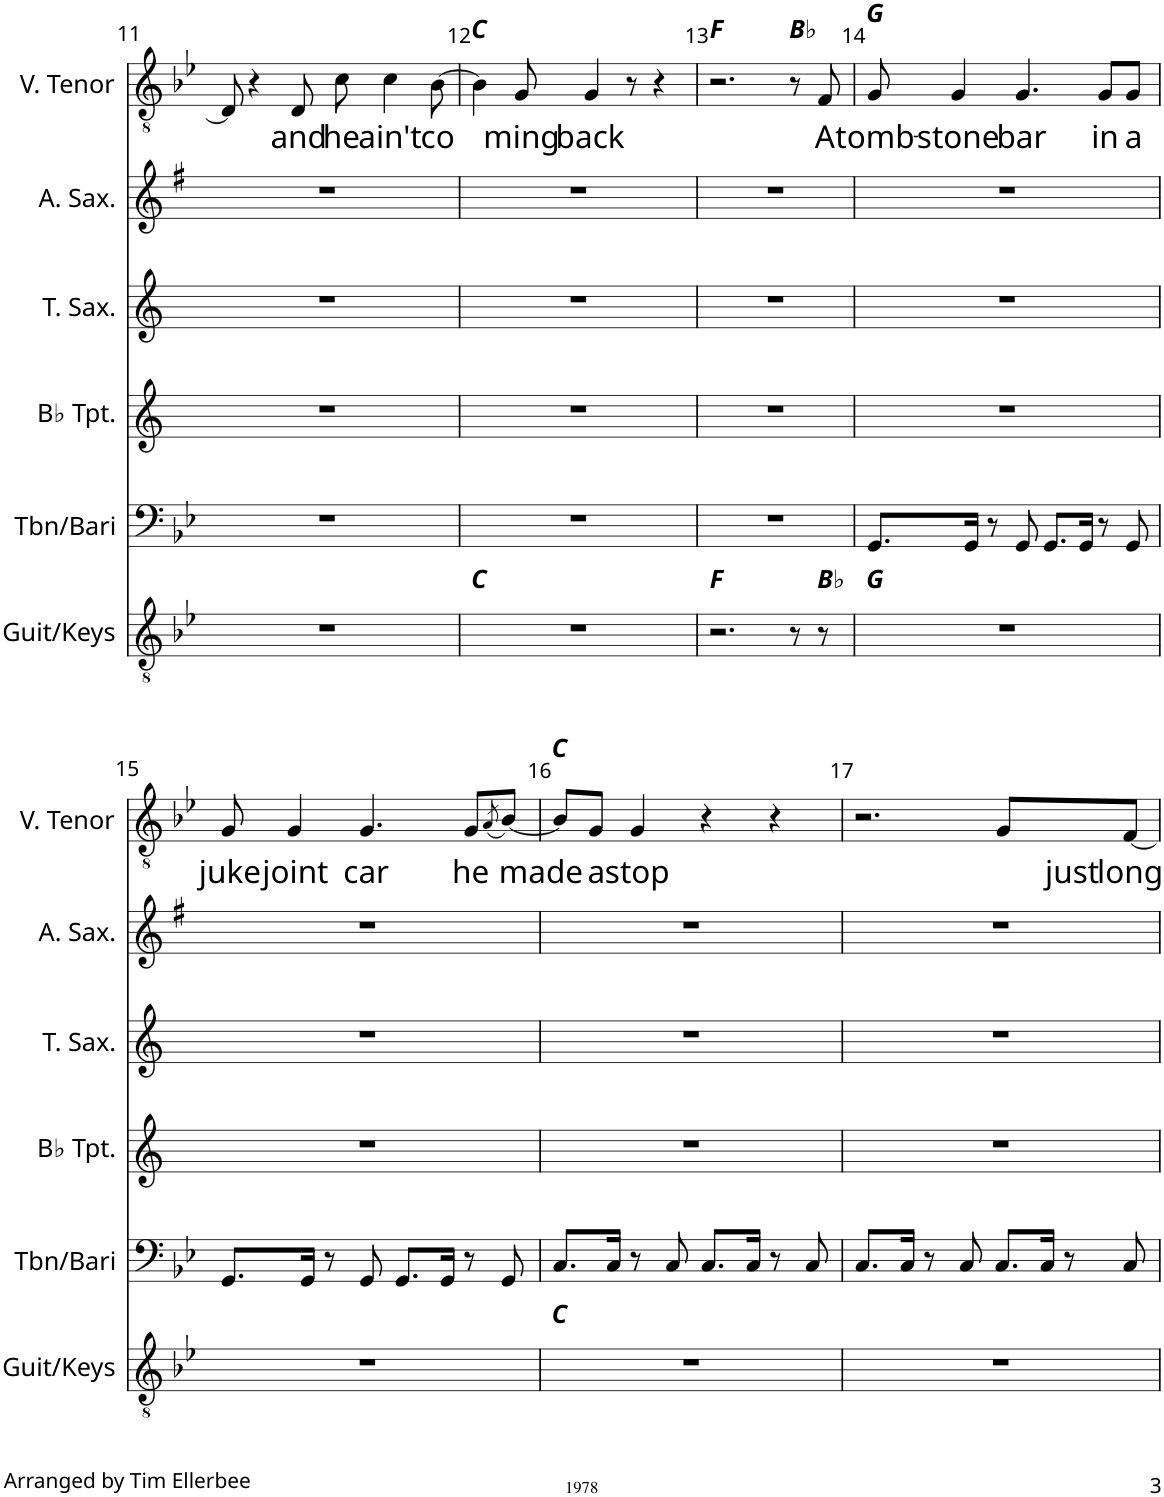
**kern	**harte	**kern	**kern	**kern	**kern	**kern	**text	**harte
*part6	*part6	*part5	*part4	*part3	*part2	*part1	*part1	*part1
*staff6	*	*staff5	*staff4	*staff3	*staff2	*staff1	*staff1	*
*I"Guit/Keys	*	*I"Tbn/Bari	*I"Bb Trumpet	*I"Tenor Saxophone	*I"Alto Saxophone	*I"V. Tenor	*	*
*I'Guit/Keys	*	*I'Tbn/Bari	*I'Bb Tpt.	*I'T. Sax.	*I'A. Sax.	*I'V. Tenor	*	*
!!LO:PB:g=z
*clefGv2	*	*clefF4	*clefG2	*clefG2	*clefG2	*clefGv2	*	*
*	*	*	*Trd1c2	*Trd8c14	*Trd5c9	*	*	*
*k[b-e-]	*	*k[b-e-]	*k[]	*k[]	*k[f#]	*k[b-e-]	*	*
*M4/4	*	*M4/4	*M4/4	*M4/4	*M4/4	*M4/4	*	*
=11	=11	=11	=11	=11	=11	=11	=11	=11
1r	.	1r	1r	1r	1r	8D/]	.	.
.	.	.	.	.	.	4r	.	.
!	!	!	!	!	!	!	!LO:LY:b	!
.	.	.	.	.	.	8D/	and	.
!	!	!	!	!	!	!	!LO:LY:b	!
.	.	.	.	.	.	8c\	he	.
!	!	!	!	!	!	!	!LO:LY:b	!
.	.	.	.	.	.	4c\	ain't	.
!	!	!	!	!	!	!	!LO:LY:b	!
.	.	.	.	.	.	[8B-\	co	.
=12	=12	=12	=12	=12	=12	=12	=12	=12
1r	C:maj	1r	1r	1r	1r	4B-\]	.	C:maj
!	!	!	!	!	!	!	!LO:LY:b	!
.	.	.	.	.	.	8G/	ming	.
!	!	!	!	!	!	!	!LO:LY:b	!
.	.	.	.	.	.	4G/	back	.
.	.	.	.	.	.	8r	.	.
.	.	.	.	.	.	4r	.	.
=13	=13	=13	=13	=13	=13	=13	=13	=13
2.r	F:maj	1r	1r	1r	1r	2.r	.	F:maj
8r	.	.	.	.	.	8r	.	Bb:maj
!	!	!	!	!	!	!	!LO:LY:b	!
8r	Bb:maj	.	.	.	.	8F/	A	.
=14	=14	=14	=14	=14	=14	=14	=14	=14
!	!	!	!	!	!	!	!LO:LY:b	!
1r	G:maj	8.GG/L	1r	1r	1r	8G/	tomb-	G:maj
!	!	!	!	!	!	!	!LO:LY:b	!
.	.	.	.	.	.	4G/	-stone	.
.	.	16GG/Jk	.	.	.	.	.	.
.	.	8r	.	.	.	.	.	.
!	!	!	!	!	!	!	!LO:LY:b	!
.	.	8GG/	.	.	.	4.G/	bar	.
.	.	8.GG/L	.	.	.	.	.	.
.	.	16GG/Jk	.	.	.	.	.	.
!	!	!	!	!	!	!	!LO:LY:b	!
.	.	8r	.	.	.	8G/L	in	.
!	!	!	!	!	!	!	!LO:LY:b	!
.	.	8GG/	.	.	.	8G/J	a	.
!!LO:LB:g=z
=15	=15	=15	=15	=15	=15	=15	=15	=15
!	!	!	!	!	!	!	!LO:LY:b	!
1r	.	8.GG/L	1r	1r	1r	8G/	juke	.
!	!	!	!	!	!	!	!LO:LY:b	!
.	.	.	.	.	.	4G/	joint	.
.	.	16GG/Jk	.	.	.	.	.	.
.	.	8r	.	.	.	.	.	.
!	!	!	!	!	!	!	!LO:LY:b	!
.	.	8GG/	.	.	.	4.G/	car	.
.	.	8.GG/L	.	.	.	.	.	.
.	.	16GG/Jk	.	.	.	.	.	.
!	!	!	!	!	!	!	!LO:LY:b	!
.	.	8r	.	.	.	8G/L	he	.
.	.	.	.	.	.	(8qA/	.	.
!	!	!	!	!	!	!	!LO:LY:b	!
.	.	8GG/	.	.	.	[8B-/J)	made	.
=16	=16	=16	=16	=16	=16	=16	=16	=16
1r	C:maj	8.C/L	1r	1r	1r	8B-/L]	.	C:maj
!	!	!	!	!	!	!	!LO:LY:b	!
.	.	.	.	.	.	8G/J	a	.
.	.	16C/Jk	.	.	.	.	.	.
!	!	!	!	!	!	!	!LO:LY:b	!
.	.	8r	.	.	.	4G/	stop	.
.	.	8C/	.	.	.	.	.	.
.	.	8.C/L	.	.	.	4r	.	.
.	.	16C/Jk	.	.	.	.	.	.
.	.	8r	.	.	.	4r	.	.
.	.	8C/	.	.	.	.	.	.
=17	=17	=17	=17	=17	=17	=17	=17	=17
1r	.	8.C/L	1r	1r	1r	2.r	.	.
.	.	16C/Jk	.	.	.	.	.	.
.	.	8r	.	.	.	.	.	.
.	.	8C/	.	.	.	.	.	.
.	.	8.C/L	.	.	.	.	.	.
.	.	16C/Jk	.	.	.	.	.	.
!	!	!	!	!	!	!	!LO:LY:b	!
.	.	8r	.	.	.	8G/L	just	.
!	!	!	!	!	!	!	!LO:LY:b	!
.	.	8C/	.	.	.	[8F/J	long	.
=	=	=	=	=	=	=	=	=
*-	*-	*-	*-	*-	*-	*-	*-	*-
